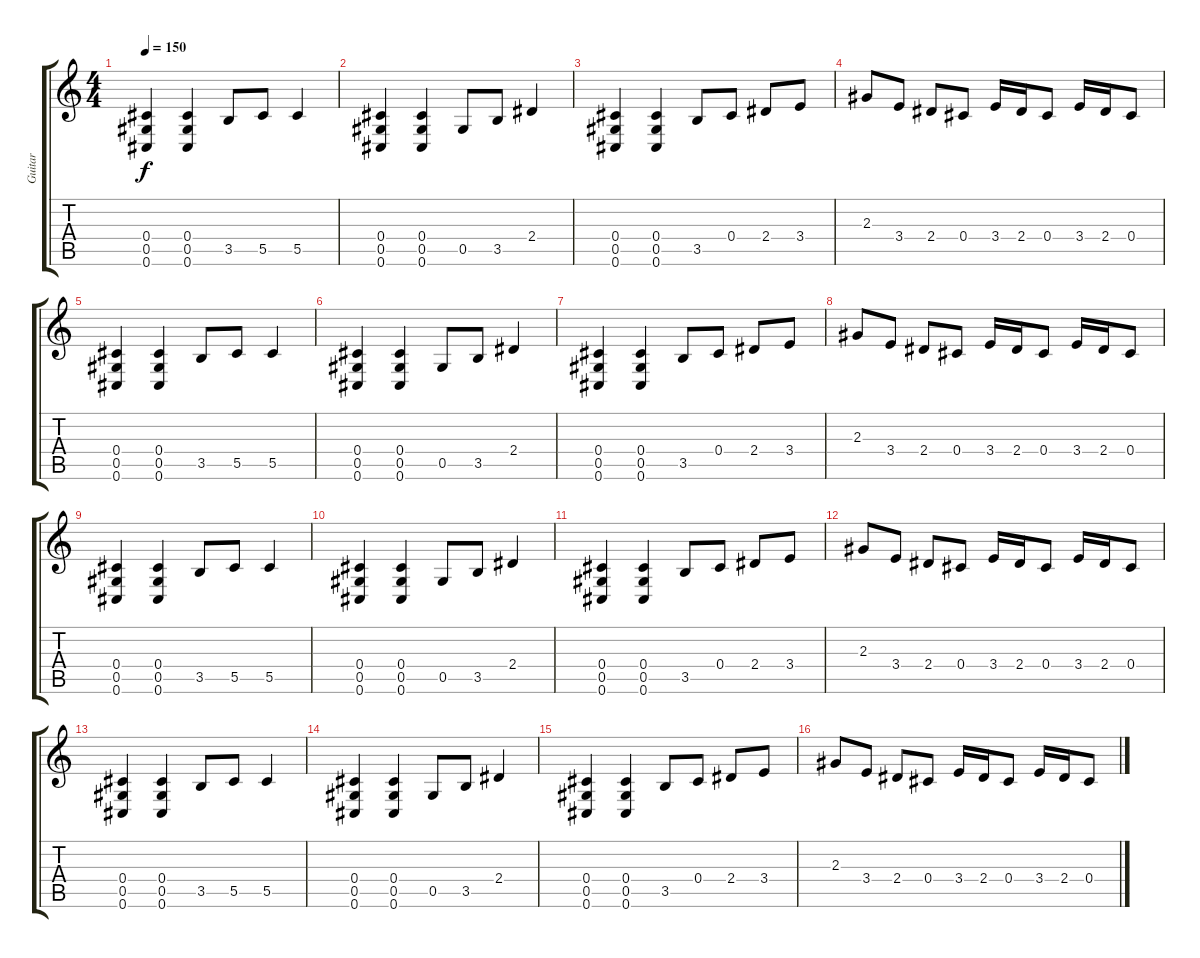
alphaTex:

\track ("Guitar" "Guitar") {instrument electricguitarclean}
\staff {score tabs}
\tuning (Eb4 Bb3 Gb3 Db3 Ab2 Db2) {hide}
\ts (4 4)
\tempo 150
\clef g2
\ks c
(0.4 0.5 0.6).4{dy f} (0.4 0.5 0.6).4 3.5.8 5.5.8 5.5.4 |
(0.4 0.5 0.6).4 (0.4 0.5 0.6).4 0.5.8 3.5.8 2.4.4 |
(0.4 0.5 0.6).4 (0.4 0.5 0.6).4 3.5.8 0.4.8 2.4.8 3.4.8 |
2.3.8 3.4.8 2.4.8 0.4.8 3.4.16 2.4.16 0.4.8 3.4.16 2.4.16 0.4.8 |
(0.4 0.5 0.6).4 (0.4 0.5 0.6).4 3.5.8 5.5.8 5.5.4 |
(0.4 0.5 0.6).4 (0.4 0.5 0.6).4 0.5.8 3.5.8 2.4.4 |
(0.4 0.5 0.6).4 (0.4 0.5 0.6).4 3.5.8 0.4.8 2.4.8 3.4.8 |
2.3.8 3.4.8 2.4.8 0.4.8 3.4.16 2.4.16 0.4.8 3.4.16 2.4.16 0.4.8 |
(0.4 0.5 0.6).4 (0.4 0.5 0.6).4 3.5.8 5.5.8 5.5.4 |
(0.4 0.5 0.6).4 (0.4 0.5 0.6).4 0.5.8 3.5.8 2.4.4 |
(0.4 0.5 0.6).4 (0.4 0.5 0.6).4 3.5.8 0.4.8 2.4.8 3.4.8 |
2.3.8 3.4.8 2.4.8 0.4.8 3.4.16 2.4.16 0.4.8 3.4.16 2.4.16 0.4.8 |
(0.4 0.5 0.6).4 (0.4 0.5 0.6).4 3.5.8 5.5.8 5.5.4 |
(0.4 0.5 0.6).4 (0.4 0.5 0.6).4 0.5.8 3.5.8 2.4.4 |
(0.4 0.5 0.6).4 (0.4 0.5 0.6).4 3.5.8 0.4.8 2.4.8 3.4.8 |
2.3.8 3.4.8 2.4.8 0.4.8 3.4.16 2.4.16 0.4.8 3.4.16 2.4.16 0.4.8
